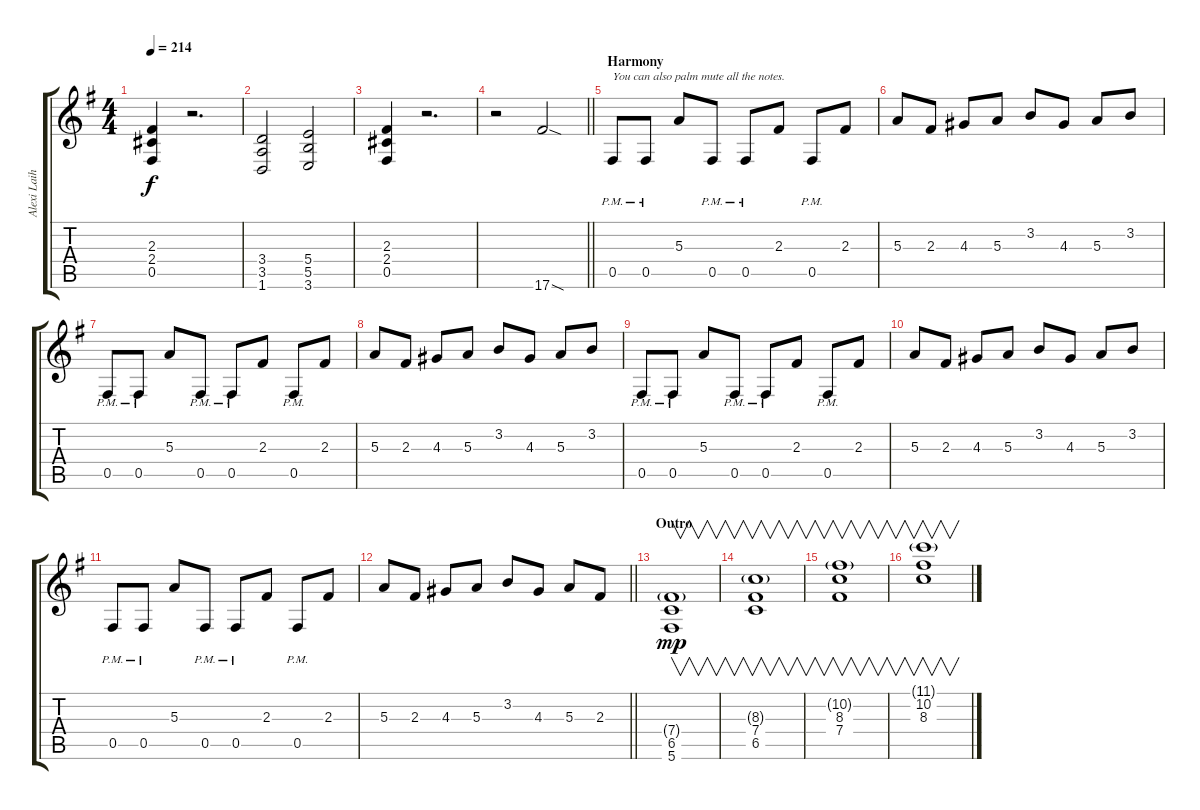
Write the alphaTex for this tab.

\track ("Alexi Laiho" "Alexi Laih") {instrument distortionguitar}
\staff {score tabs}
\tuning (Db4 Ab3 E3 B2 Gb2 Db2) {hide}
\ts (4 4)
\tempo 214
\clef g2
\ks g
(2.3 2.4 0.5).4{dy f} r.2{d} |
(3.4 3.5 1.6).2 (5.4 5.5 3.6).2 |
(2.3 2.4 0.5).4 r.2{d} |
\barLineRight lightlight
r.2 17.6{sod}.2 |
\section ("" "Harmony")
0.5{pm}.8{txt "You can also palm mute all the notes."} 0.5{pm}.8 5.3.8 0.5{pm}.8 0.5{pm}.8 2.3.8 0.5{pm}.8 2.3.8 |
5.3.8 2.3.8 4.3.8 5.3.8 3.2.8 4.3.8 5.3.8 3.2.8 |
0.5{pm}.8 0.5{pm}.8 5.3.8 0.5{pm}.8 0.5{pm}.8 2.3.8 0.5{pm}.8 2.3.8 |
5.3.8 2.3.8 4.3.8 5.3.8 3.2.8 4.3.8 5.3.8 3.2.8 |
0.5{pm}.8 0.5{pm}.8 5.3.8 0.5{pm}.8 0.5{pm}.8 2.3.8 0.5{pm}.8 2.3.8 |
5.3.8 2.3.8 4.3.8 5.3.8 3.2.8 4.3.8 5.3.8 3.2.8 |
0.5{pm}.8 0.5{pm}.8 5.3.8 0.5{pm}.8 0.5{pm}.8 2.3.8 0.5{pm}.8 2.3.8 |
\barLineRight lightlight
5.3.8 2.3.8 4.3.8 5.3.8 3.2.8 4.3.8 5.3.8 2.3.8 |
\section ("" "Outro")
(7.4{g} 6.5 5.6).1{v dy mp} |
(8.3{g} 7.4 6.5).1{v} |
(10.2{g} 8.3 7.4).1{v} |
(11.1{g} 10.2 8.3).1{v}
